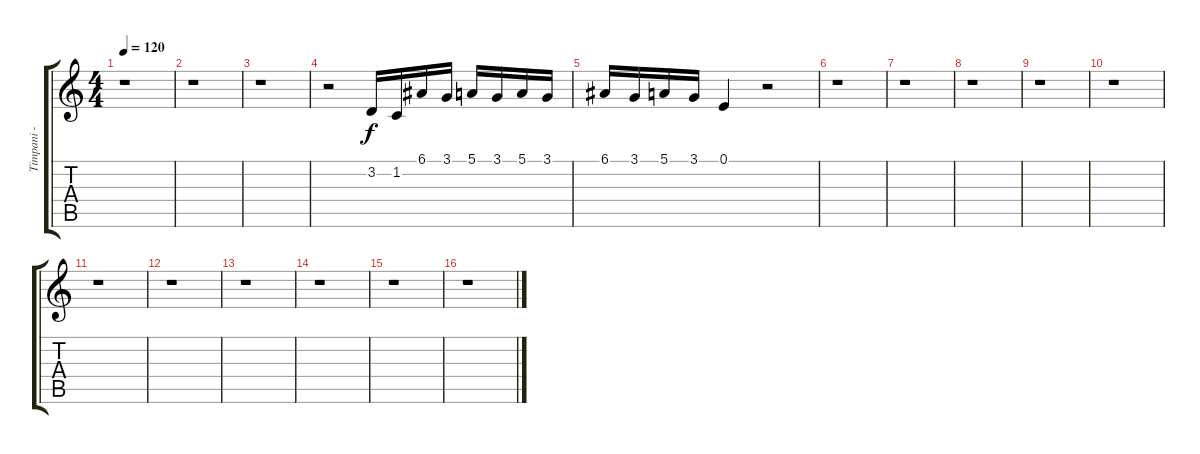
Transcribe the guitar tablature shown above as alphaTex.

\track ("Timpani - effects" "Timpani - ") {instrument timpani}
\staff {score tabs}
\tuning (E4 B3 G3 D3 A2 E2) {hide}
\ts (4 4)
\tempo 120
\clef g2
\ks c
r.1{dy f} |
r.1 |
r.1 |
r.2 3.2.16{volume 11 instrument panflute} 1.2.16 6.1.16 3.1.16 5.1.16 3.1.16 5.1.16 3.1.16 |
6.1.16 3.1.16 5.1.16 3.1.16 0.1.4 r.2 |
r.1 |
r.1 |
r.1 |
r.1 |
r.1 |
r.1 |
r.1 |
r.1 |
r.1 |
r.1 |
r.1
